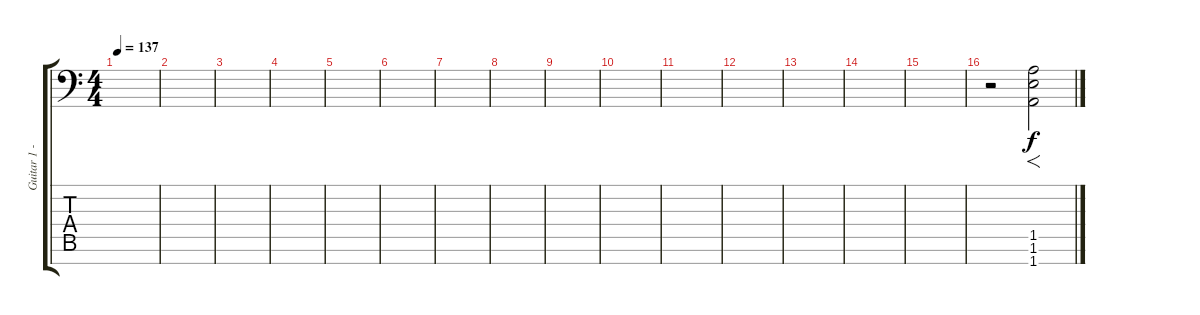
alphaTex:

\track ("Guitar 1 - Left Dist." "Guitar 1 -") {instrument distortionguitar}
\staff {score tabs}
\tuning (Eb4 Bb3 Gb3 Db3 Ab2 Eb2 Ab1) {hide}
\ts (4 4)
\tempo 137
\clef f4
\ks c
|
|
|
|
|
|
|
|
|
|
|
|
|
|
|
r.2 (1.5 1.6 1.7).2{f}
